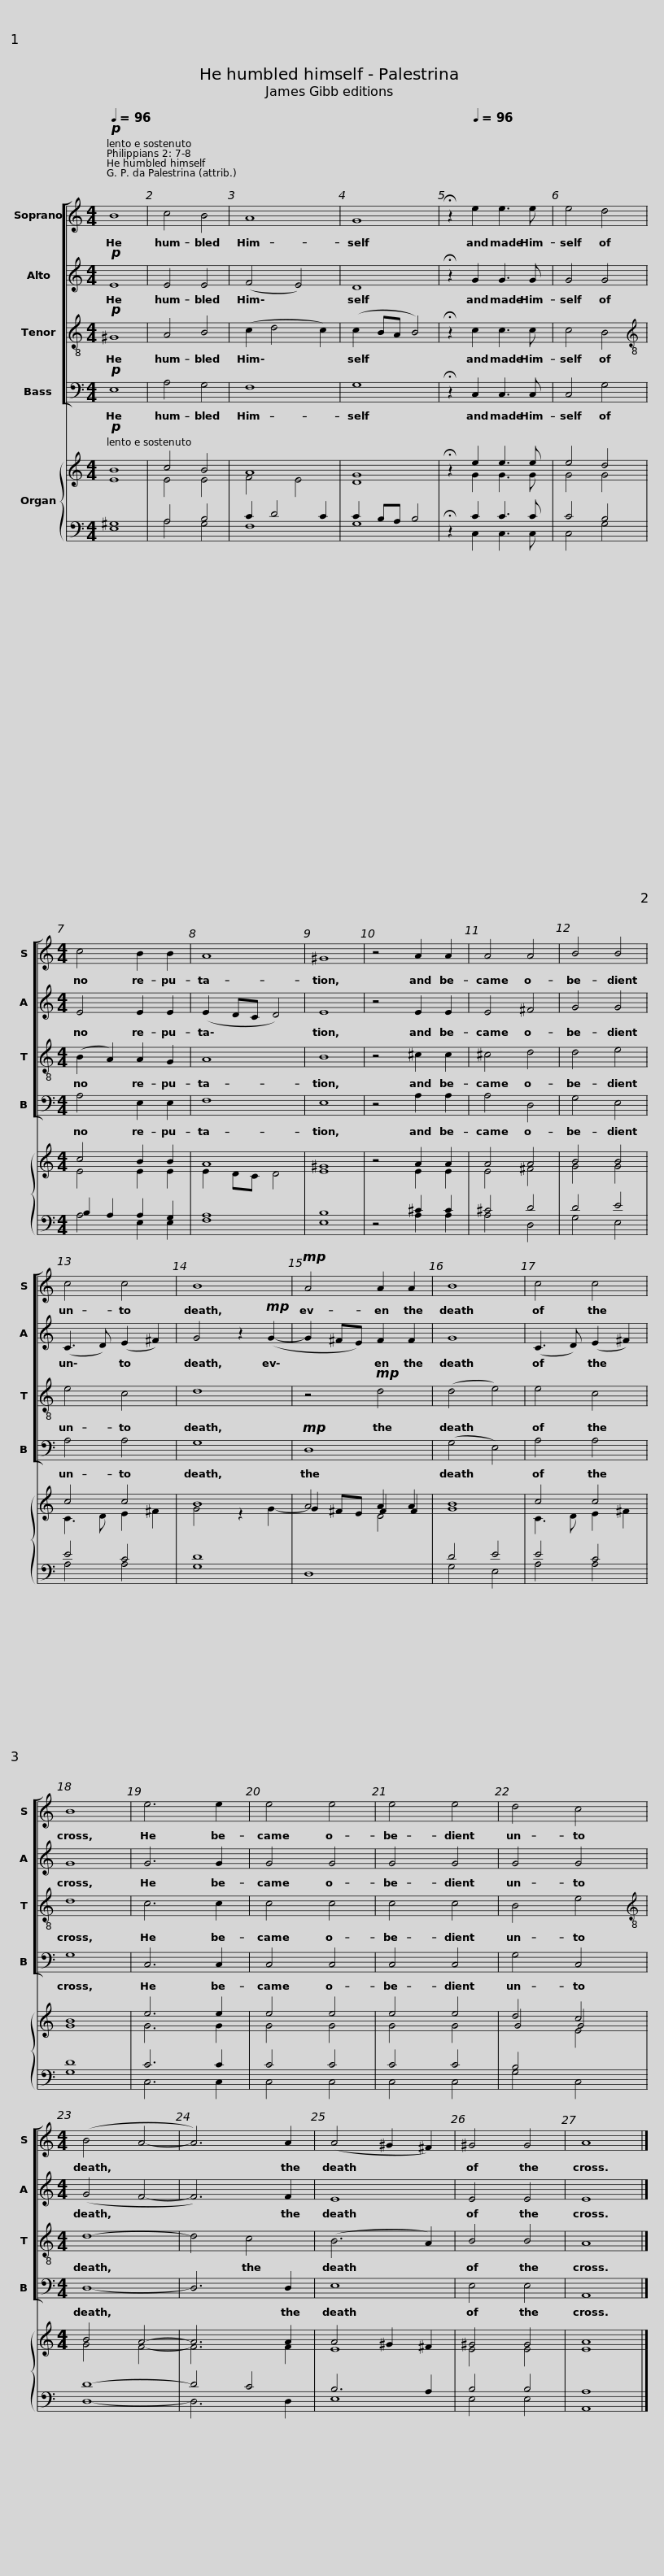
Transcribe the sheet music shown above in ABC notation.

X:1
%%score [ 1 2 3 4 ] { ( 5 6 ) | ( 7 8 ) }
L:1/8
Q:1/4=96
M:4/4
I:linebreak $
K:C
V:1 treble
V:2 treble
V:3 treble-8
V:4 bass
V:5 treble
V:6 treble
V:7 bass
V:8 bass
V:1
!p! B8 | c4 B4 | A8 | G8 |[Q:1/4=48] !fermata!z2[Q:1/4=96] e2 e3 e | %5
 e4 d4 |$[M:4/4] c4 B2 B2 | A8 | ^G8 | z4 A2 A2 | %10
 A4 A4 | B4 B4 | c4 c4 |$ B8 |!mp! A4 A2 A2 | %15
 B8 | c4 c4 | B8 | e6 e2 | e4 e4 | %20
 e4 e4 | d4 c4 |$[M:4/4] (B4 A4- | A6) A2 | (A4 ^G2 ^F2) | %25
 ^G4 G4 | A8 |] %27
V:2
!p! E8 | E4 E4 | (F4 E4) | D8 | !fermata!z2 G2 G3 G | %5
 G4 G4 |$[M:4/4] E4 E2 E2 | (E2 DC D4) | E8 | z4 E2 E2 | %10
 E4 ^F4 | G4 G4 | (C3 D) (E2 ^F2) |$ G4 z2!mp! (G2- | G2 ^FE) F2 F2 | %15
 G8 | (C3 D) (E2 ^F2) | G8 | G6 G2 | G4 G4 | %20
 G4 G4 | G4 G4 |$[M:4/4] (G4 F4- | F6) F2 | E8 | %25
 E4 E4 | E8 |] %27
V:3
!p! ^G8 | A4 B4 | (c2 d4 c2) | (c2 BA B4) | !fermata!z2 c2 c3 c | %5
 c4 B4 |$[M:4/4][K:treble-8] (B2 A2) A2 G2 | A8 | B8 | z4 ^c2 c2 | %10
 ^c4 d4 | d4 e4 | e4 c4 |$ d8 | z4!mp! d4 | %15
 (d4 e4) | e4 c4 | d8 | c6 c2 | c4 c4 | %20
 c4 c4 | B4 e4 |$[M:4/4][K:treble-8] d8- | d4 c4 | (B6 A2) | %25
 B4 B4 | A8 |] %27
V:4
!p! E,8 | A,4 G,4 | F,8 | G,8 | !fermata!z2 C,2 C,3 C, | %5
 C,4 G,4 |$[M:4/4] A,4 E,2 E,2 | F,8 | E,8 | z4 A,2 A,2 | %10
 A,4 D,4 | G,4 E,4 | A,4 A,4 |$ G,8 |!mp! D,8 | %15
 (G,4 E,4) | A,4 A,4 | G,8 | C,6 C,2 | C,4 C,4 | %20
 C,4 C,4 | G,4 C,4 |$[M:4/4] D,8- | D,6 D,2 | E,8 | %25
 E,4 E,4 | A,,8 |] %27
V:5
!p! B8 | c4 B4 | A8 | G8 | !fermata!z2 e2 e3 e | %5
 e4 d4 |$[M:4/4] c4 B2 B2 | A8 | ^G8 | z4 A2 A2 | %10
 A4 A4 | B4 B4 | c4 c4 |$ B8 | A4 A2 A2 | %15
 B8 | c4 c4 | B8 | e6 e2 | e4 e4 | %20
 e4 e4 | d4 c4 |$[M:4/4] B4 A4- | A6 A2 | A4 ^G2 ^F2 | %25
 ^G4 G4 | A8 |] %27
V:6
 E8 | E4 E4 | F4 E4 | D8 | z2 G2 G3 G | %5
 G4 G4 |$[M:4/4] E4 E2 E2 | E2 DC D4 | E8 | z4 E2 E2 | %10
 E4 ^F4 | G4 G4 | C3 D E2 ^F2 |$ G4 z2 G2- | G2 ^FE F2 F2 | %15
 G8 | C3 D E2 ^F2 | G8 | G6 G2 | G4 G4 | %20
 G4 G4 | G4 G4 |$[M:4/4] G4 F4- | F6 F2 | E8 | %25
 E4 E4 | E8 |] %27
V:7
 ^G,8 | A,4 B,4 | C2 D4 C2 | C2 B,A, B,4 | z2 C2 C3 C | %5
 C4 B,4 |$[M:4/4] B,2 A,2 A,2 G,2 | A,8 | B,8 | z4 ^C2 C2 | %10
 ^C4 D4 | D4 E4 | E4 C4 |$ D8 | x4[I:staff -1] D4 | %15
[I:staff +1] D4 E4 | E4 C4 | D8 | C6 C2 | C4 C4 | %20
 C4 C4 | B,4[I:staff -1] E4 |$[M:4/4][I:staff +1] D8- | D4 C4 | B,6 A,2 | %25
 B,4 B,4 | A,8 |] %27
V:8
 E,8 | A,4 G,4 | F,8 | G,8 | !fermata!z2 C,2 C,3 C, | %5
 C,4 G,4 |$[M:4/4] A,4 E,2 E,2 | F,8 | E,8 | z4 A,2 A,2 | %10
 A,4 D,4 | G,4 E,4 | A,4 A,4 |$ G,8 | D,8 | %15
 G,4 E,4 | A,4 A,4 | G,8 | C,6 C,2 | C,4 C,4 | %20
 C,4 C,4 | G,4 C,4 |$[M:4/4] D,8- | D,6 D,2 | E,8 | %25
 E,4 E,4 | A,,8 |] %27
